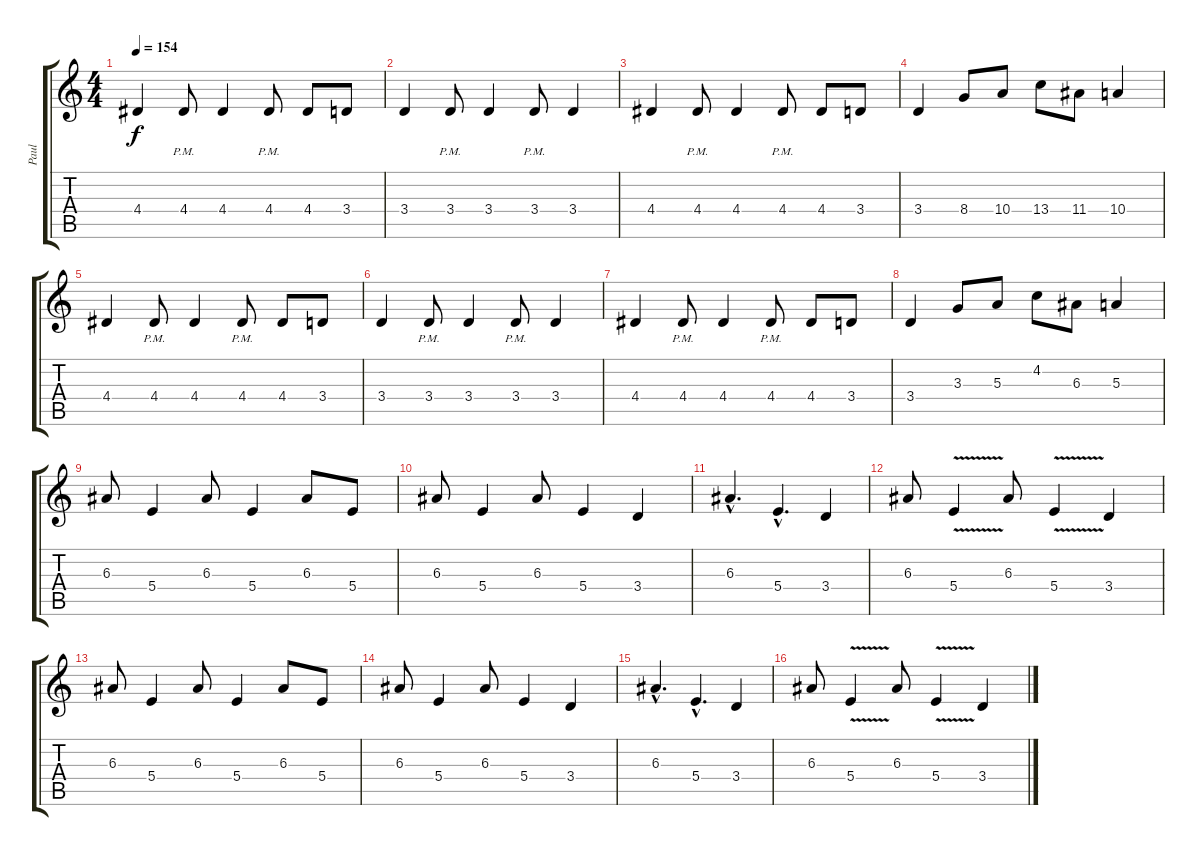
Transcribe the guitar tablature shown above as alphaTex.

\track ("Paul" "Paul") {instrument distortionguitar}
\staff {score tabs}
\tuning (Db4 Ab3 E3 B2 Gb2 Db2) {hide}
\ts (4 4)
\tempo 154
\clef g2
\ks c
4.4.4{dy f} 4.4{pm}.8 4.4.4 4.4{pm}.8 4.4.8 3.4.8 |
3.4.4 3.4{pm}.8 3.4.4 3.4{pm}.8 3.4.4 |
4.4.4 4.4{pm}.8 4.4.4 4.4{pm}.8 4.4.8 3.4.8 |
3.4.4 8.4.8 10.4.8 13.4.8 11.4.8 10.4.4 |
4.4.4 4.4{pm}.8 4.4.4 4.4{pm}.8 4.4.8 3.4.8 |
3.4.4 3.4{pm}.8 3.4.4 3.4{pm}.8 3.4.4 |
4.4.4 4.4{pm}.8 4.4.4 4.4{pm}.8 4.4.8 3.4.8 |
3.4.4 3.3.8 5.3.8 4.2.8 6.3.8 5.3.4 |
6.3.8{volume 9} 5.4.4 6.3.8 5.4.4 6.3.8 5.4.8 |
6.3.8 5.4.4 6.3.8 5.4.4 3.4.4 |
6.3{hac}.4{d} 5.4{hac}.4{d} 3.4.4 |
6.3.8{volume 11} 5.4{v}.4 6.3.8 5.4{v}.4 3.4.4 |
6.3.8{volume 9} 5.4.4 6.3.8 5.4.4 6.3.8 5.4.8 |
6.3.8 5.4.4 6.3.8 5.4.4 3.4.4 |
6.3{hac}.4{d} 5.4{hac}.4{d} 3.4.4 |
6.3.8{volume 11} 5.4{v}.4 6.3.8 5.4{v}.4 3.4.4
